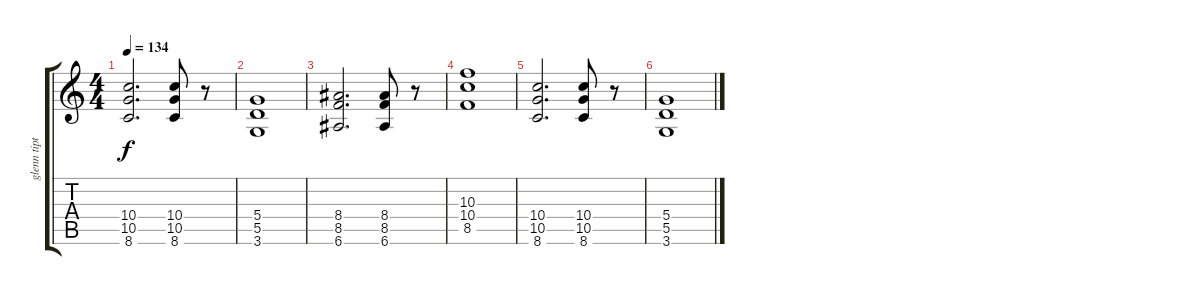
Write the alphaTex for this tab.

\track ("glenn tipton" "glenn tipt") {instrument electricguitarclean}
\staff {score tabs}
\tuning (E4 B3 G3 D3 A2 E2) {hide}
\ts (4 4)
\tempo 134
\clef g2
\ks c
(10.4 10.5 8.6).2{d dy f} (10.4 10.5 8.6).8 r.8 |
(5.4 5.5 3.6).1 |
(8.4 8.5 6.6).2{d} (8.4 8.5 6.6).8 r.8 |
(10.3 10.4 8.5).1 |
(10.4 10.5 8.6).2{d} (10.4 10.5 8.6).8 r.8 |
(5.4 5.5 3.6).1
